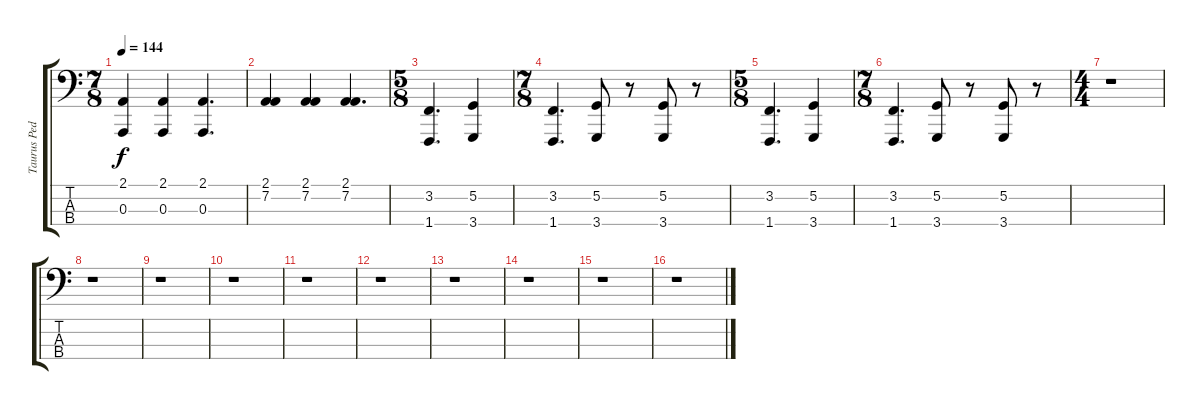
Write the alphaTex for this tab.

\track ("Taurus Pedals" "Taurus Ped") {instrument lead1square}
\staff {score tabs}
\tuning (G2 D2 A1 E1) {hide}
\ts (7 8)
\tempo 144
\clef f4
\ks c
(2.1 0.3).4{dy f} (2.1 0.3).4 (2.1 0.3).4{d} |
(2.1 7.2).4 (2.1 7.2).4 (2.1 7.2).4{d} |
\ts (5 8)
(3.2 1.4).4{d} (5.2 3.4).4 |
\ts (7 8)
(3.2 1.4).4{d} (5.2 3.4).8 r.8 (5.2 3.4).8 r.8 |
\ts (5 8)
(3.2 1.4).4{d} (5.2 3.4).4 |
\ts (7 8)
(3.2 1.4).4{d} (5.2 3.4).8 r.8 (5.2 3.4).8 r.8 |
\ts (4 4)
r.1 |
r.1 |
r.1 |
r.1 |
r.1 |
r.1 |
r.1 |
r.1 |
r.1 |
r.1
